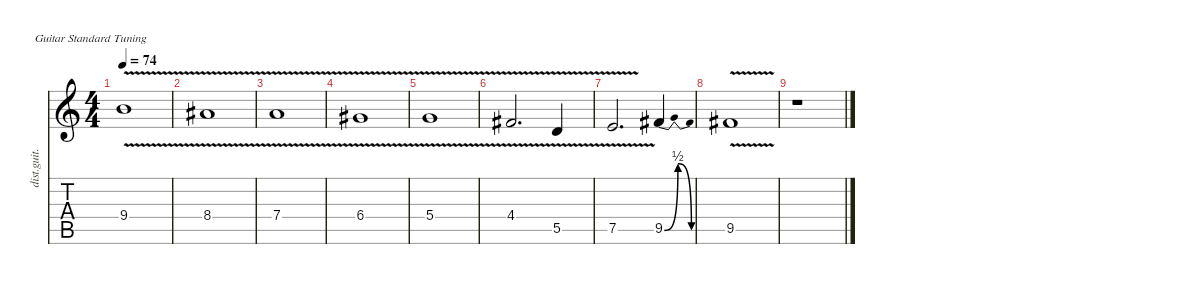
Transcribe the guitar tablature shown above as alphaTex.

\defaultSystemsLayout 4
\hideDynamics
\bracketExtendMode nobrackets
\otherSystemsTrackNameOrientation horizontal
\track ("Fill Guitar #2" "dist.guit.") {instrument distortionguitar}
\staff {score tabs}
\tuning (E4 B3 G3 D3 A2 E2)
\ts (4 4)
\tempo 74
\clef g2
\ks c
9.4{v}.1{dy f beam Down} |
8.4{v acc #}.1{beam Up} |
7.4{v}.1{beam Up} |
6.4{v acc #}.1{beam Up} |
5.4{v}.1{beam Up} |
4.4{v acc #}.2{d beam Up} 5.5{v}.4{beam Up} |
7.5{v}.2{d beam Up} 9.5{be (bendrelease 0 0 30 2 30 2 45 0) acc #}.4{beam Up} |
9.5{v acc #}.1{beam Up} |
r.1{beam Down}
